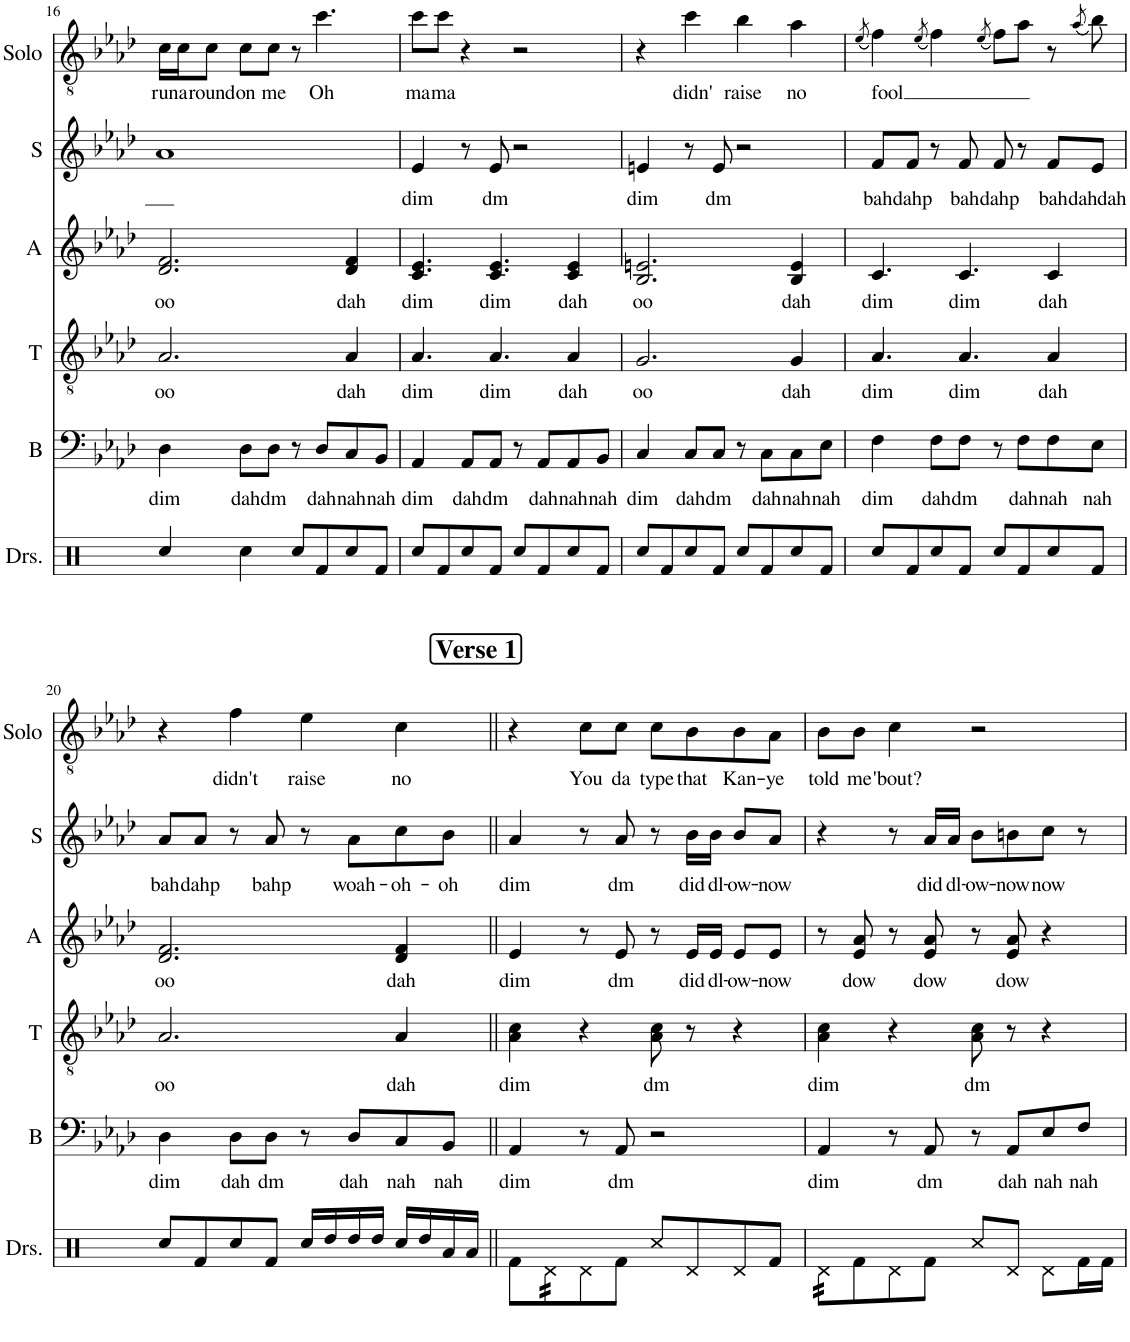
**kern	**kern	**text	**kern	**text	**kern	**text	**kern	**text	**kern	**text
*part6	*part5	*part5	*part4	*part4	*part3	*part3	*part2	*part2	*part1	*part1
*staff6	*staff5	*staff5	*staff4	*staff4	*staff3	*staff3	*staff2	*staff2	*staff1	*staff1
*I"Drumset	*I"Bass	*	*I"Tenor	*	*I"Alto	*	*I"Sop	*	*I"Solo	*
*I'Drs.	*I'B	*	*I'T	*	*I'A	*	*I'S	*	*I'Solo	*
!!LO:PB:g=z
*clefX	*clefF4	*	*clefGv2	*	*clefG2	*	*clefG2	*	*clefGv2	*
*k[]	*k[b-e-a-d-]	*	*k[b-e-a-d-]	*	*k[b-e-a-d-]	*	*k[b-e-a-d-]	*	*k[b-e-a-d-]	*
*M4/4	*M4/4	*	*M4/4	*	*M4/4	*	*M4/4	*	*M4/4	*
=16	=16	=16	=16	=16	=16	=16	=16	=16	=16	=16
!	!	!LO:LY:b	!	!LO:LY:b	!	!LO:LY:b	!	!	!	!LO:LY:b
4Rcc/	4D-\	dim	2.A-/	oo	2.d-/ 2.f/	oo	1a-	.	16c\LL	run
!	!	!	!	!	!	!	!	!	!	!LO:LY:b
.	.	.	.	.	.	.	.	.	16c\J	a
!	!	!	!	!	!	!	!	!	!	!LO:LY:b
.	.	.	.	.	.	.	.	.	8c\J	round
!	!	!LO:LY:b	!	!	!	!	!	!	!	!LO:LY:b
4Rcc\	8D-\L	dah	.	.	.	.	.	.	8c\L	on
!	!	!LO:LY:b	!	!	!	!	!	!	!	!LO:LY:b
.	8D-\J	dm	.	.	.	.	.	.	8c\J	me
8Rcc/L	8r	.	.	.	.	.	.	.	8r	.
!	!	!LO:LY:b	!	!	!	!	!	!	!	!LO:LY:b
8Rf/	8D-/L	dah	.	.	.	.	.	.	4.cc\	Oh
!	!	!LO:LY:b	!	!LO:LY:b	!	!LO:LY:b	!	!	!	!
8Rcc/	8C/	nah	4A-/	dah	4d-/ 4f/	dah	.	.	.	.
!	!	!LO:LY:b	!	!	!	!	!	!	!	!
8Rf/J	8BB-/J	nah	.	.	.	.	.	.	.	.
=17	=17	=17	=17	=17	=17	=17	=17	=17	=17	=17
!	!	!LO:LY:b	!	!LO:LY:b	!	!LO:LY:b	!	!LO:LY:b	!	!LO:LY:b
8Rcc/L	4AA-/	dim	4.A-/	dim	4.c/ 4.e-/	dim	4e-/	dim	8cc\L	ma-
!	!	!	!	!	!	!	!	!	!	!LO:LY:b
8Rf/	.	.	.	.	.	.	.	.	8cc\J	-ma
!	!	!LO:LY:b	!	!	!	!	!	!	!	!
8Rcc/	8AA-/L	dah	.	.	.	.	8r	.	4r	.
!	!	!LO:LY:b	!	!LO:LY:b	!	!LO:LY:b	!	!LO:LY:b	!	!
8Rf/J	8AA-/J	dm	4.A-/	dim	4.c/ 4.e-/	dim	8e-/	dm	.	.
8Rcc/L	8r	.	.	.	.	.	2r	.	2r	.
!	!	!LO:LY:b	!	!	!	!	!	!	!	!
8Rf/	8AA-/L	dah	.	.	.	.	.	.	.	.
!	!	!LO:LY:b	!	!LO:LY:b	!	!LO:LY:b	!	!	!	!
8Rcc/	8AA-/	nah	4A-/	dah	4c/ 4e-/	dah	.	.	.	.
!	!	!LO:LY:b	!	!	!	!	!	!	!	!
8Rf/J	8BB-/J	nah	.	.	.	.	.	.	.	.
=18	=18	=18	=18	=18	=18	=18	=18	=18	=18	=18
!	!	!LO:LY:b	!	!LO:LY:b	!	!LO:LY:b	!	!LO:LY:b	!	!
8Rcc/L	4C/	dim	2.G/	oo	2.B-/ 2.en/	oo	4en/	dim	4r	.
8Rf/	.	.	.	.	.	.	.	.	.	.
!	!	!LO:LY:b	!	!	!	!	!	!	!	!LO:LY:b
8Rcc/	8C/L	dah	.	.	.	.	8r	.	4cc\	didn'
!	!	!LO:LY:b	!	!	!	!	!	!LO:LY:b	!	!
8Rf/J	8C/J	dm	.	.	.	.	8e/	dm	.	.
!	!	!	!	!	!	!	!	!	!	!LO:LY:b
8Rcc/L	8r	.	.	.	.	.	2r	.	4b-\	raise
!	!	!LO:LY:b	!	!	!	!	!	!	!	!
8Rf/	8C\L	dah	.	.	.	.	.	.	.	.
!	!	!LO:LY:b	!	!LO:LY:b	!	!LO:LY:b	!	!	!	!LO:LY:b
8Rcc/	8C\	nah	4G/	dah	4B-/ 4e/	dah	.	.	4a-\	no
!	!	!LO:LY:b	!	!	!	!	!	!	!	!
8Rf/J	8E-\J	nah	.	.	.	.	.	.	.	.
=19	=19	=19	=19	=19	=19	=19	=19	=19	=19	=19
.	.	.	.	.	.	.	.	.	(8qe-/	.
!	!	!LO:LY:b	!	!LO:LY:b	!	!LO:LY:b	!	!LO:LY:b	!	!LO:LY:b
8Rcc/L	4F\	dim	4.A-/	dim	4.c/	dim	8f/L	bah	4f\)	fool
!	!	!	!	!	!	!	!	!LO:LY:b	!	!
8Rf/	.	.	.	.	.	.	8f/J	dahp	.	.
.	.	.	.	.	.	.	.	.	(8qe-/	.
!	!	!LO:LY:b	!	!	!	!	!	!	!	!
8Rcc/	8F\L	dah	.	.	.	.	8r	.	4f\)	.
!	!	!LO:LY:b	!	!LO:LY:b	!	!LO:LY:b	!	!LO:LY:b	!	!
8Rf/J	8F\J	dm	4.A-/	dim	4.c/	dim	8f/	bah	.	.
.	.	.	.	.	.	.	.	.	(8qe-/	.
!	!	!	!	!	!	!	!	!LO:LY:b	!	!
8Rcc/L	8r	.	.	.	.	.	8f/	dahp	8f\L)	.
!	!	!LO:LY:b	!	!	!	!	!	!	!	!
8Rf/	8F\L	dah	.	.	.	.	8r	.	8a-\J	.
!	!	!LO:LY:b	!	!LO:LY:b	!	!LO:LY:b	!	!LO:LY:b	!	!
8Rcc/	8F\	nah	4A-/	dah	4c/	dah	8f/L	bah	8r	.
.	.	.	.	.	.	.	.	.	(8qa-/	.
!	!	!LO:LY:b	!	!	!	!	!	!LO:LY:b	!	!
8Rf/J	8E-\J	nah	.	.	.	.	8e-/J	dahdah	8b-\)	.
!!LO:LB:g=z
=20	=20	=20	=20	=20	=20	=20	=20	=20	=20	=20
!	!	!LO:LY:b	!	!LO:LY:b	!	!LO:LY:b	!	!LO:LY:b	!	!
8Rcc/L	4D-\	dim	2.A-/	oo	2.d-/ 2.f/	oo	8a-/L	bah	4r	.
!	!	!	!	!	!	!	!	!LO:LY:b	!	!
8Rf/	.	.	.	.	.	.	8a-/J	dahp	.	.
!	!	!LO:LY:b	!	!	!	!	!	!	!	!LO:LY:b
8Rcc/	8D-\L	dah	.	.	.	.	8r	.	4f\	didn't
!	!	!LO:LY:b	!	!	!	!	!	!LO:LY:b	!	!
8Rf/J	8D-\J	dm	.	.	.	.	8a-/	bahp	.	.
!	!	!	!	!	!	!	!	!	!	!LO:LY:b
16Rcc/LL	8r	.	.	.	.	.	8r	.	4e-\	raise
16Rdd/	.	.	.	.	.	.	.	.	.	.
!	!	!LO:LY:b	!	!	!	!	!	!LO:LY:b	!	!
16Rdd/	8D-/L	dah	.	.	.	.	8a-\L	woah-	.	.
16Rdd/JJ	.	.	.	.	.	.	.	.	.	.
!	!	!LO:LY:b	!	!LO:LY:b	!	!LO:LY:b	!	!LO:LY:b	!	!LO:LY:b
16Rcc/LL	8C/	nah	4A-/	dah	4d-/ 4f/	dah	8cc\	-oh-	4c\	no
16Rdd/	.	.	.	.	.	.	.	.	.	.
!	!	!LO:LY:b	!	!	!	!	!	!LO:LY:b	!	!
16Ra/	8BB-/J	nah	.	.	.	.	8b-\J	-oh	.	.
16Ra/JJ	.	.	.	.	.	.	.	.	.	.
!!LO:REH:place=s1:a:B:cj:fs=14:t=Verse 1
=21||	=21||	=21||	=21||	=21||	=21||	=21||	=21||	=21||	=21||	=21||
!	!	!LO:LY:b	!	!LO:LY:b	!	!LO:LY:b	!	!LO:LY:b	!	!
8Rf\L	4AA-/	dim	4A-\ 4c\	dim	4e-/	dim	4a-/	dim	4r	.
*tremolo	*	*	*	*	*	*	*	*	*	*
32Rd\	.	.	.	.	.	.	.	.	.	.
32Rd\	.	.	.	.	.	.	.	.	.	.
32Rd\	.	.	.	.	.	.	.	.	.	.
32Rd\	.	.	.	.	.	.	.	.	.	.
*Xtremolo	*	*	*	*	*	*	*	*	*	*
!	!	!	!	!	!	!	!	!	!	!LO:LY:b
8Rd\	8r	.	4r	.	8r	.	8r	.	8c\L	You
!	!	!LO:LY:b	!	!	!	!LO:LY:b	!	!LO:LY:b	!	!LO:LY:b
8Rf\J	8AA-/	dm	.	.	8e-/	dm	8a-/	dm	8c\J	da
!	!	!	!	!LO:LY:b	!	!	!	!	!	!LO:LY:b
8Rcc/L	2r	.	8A-\ 8c\	dm	8r	.	8r	.	8c\L	type
!	!	!	!	!	!	!LO:LY:b	!	!LO:LY:b	!	!LO:LY:b
8Rd/	.	.	8r	.	16e-/LL	did-	16b-\LL	did-	8B-\	that
!	!	!	!	!	!	!LO:LY:b	!	!LO:LY:b	!	!
.	.	.	.	.	16e-/JJ	-dl-	16b-\JJ	-dl-	.	.
!	!	!	!	!	!	!LO:LY:b	!	!LO:LY:b	!	!LO:LY:b
8Rd/	.	.	4r	.	8e-/L	-ow-	8b-/L	-ow-	8B-\	Kan-
!	!	!	!	!	!	!LO:LY:b	!	!LO:LY:b	!	!LO:LY:b
8Rf/J	.	.	.	.	8e-/J	-now	8a-/J	-now	8A-\J	-ye
=22	=22	=22	=22	=22	=22	=22	=22	=22	=22	=22
!	!	!LO:LY:b	!	!LO:LY:b	!	!	!	!	!	!LO:LY:b
*tremolo	*	*	*	*	*	*	*	*	*	*
32Rd\LLL	4AA-/	dim	4A-\ 4c\	dim	8r	.	4r	.	8B-\L	told
32Rd\	.	.	.	.	.	.	.	.	.	.
32Rd\	.	.	.	.	.	.	.	.	.	.
32Rd\	.	.	.	.	.	.	.	.	.	.
*Xtremolo	*	*	*	*	*	*	*	*	*	*
!	!	!	!	!	!	!LO:LY:b	!	!	!	!LO:LY:b
8Rf\	.	.	.	.	8e-/ 8a-/	dow	.	.	8B-\J	me
!	!	!	!	!	!	!	!	!	!	!LO:LY:b
8Rd\	8r	.	4r	.	8r	.	8r	.	4c\	'bout?
!	!	!LO:LY:b	!	!	!	!LO:LY:b	!	!LO:LY:b	!	!
8Rf\J	8AA-/	dm	.	.	8e-/ 8a-/	dow	16a-/LL	did-	.	.
!	!	!	!	!	!	!	!	!LO:LY:b	!	!
.	.	.	.	.	.	.	16a-/JJ	-dl-	.	.
!	!	!	!	!LO:LY:b	!	!	!	!LO:LY:b	!	!
8Rcc/L	8r	.	8A-\ 8c\	dm	8r	.	8b-\L	-ow-	2r	.
!	!	!LO:LY:b	!	!	!	!LO:LY:b	!	!LO:LY:b	!	!
8Rd/J	8AA-/L	dah	8r	.	8e-/ 8a-/	dow	8bn\	-now-	.	.
!	!	!LO:LY:b	!	!	!	!	!	!LO:LY:b	!	!
8Rd\L	8E-/	nah	4r	.	4r	.	8cc\J	-now	.	.
!	!	!LO:LY:b	!	!	!	!	!	!	!	!
16Rf\L	8F/J	nah	.	.	.	.	8r	.	.	.
16Rf\JJ	.	.	.	.	.	.	.	.	.	.
=	=	=	=	=	=	=	=	=	=	=
*-	*-	*-	*-	*-	*-	*-	*-	*-	*-	*-
